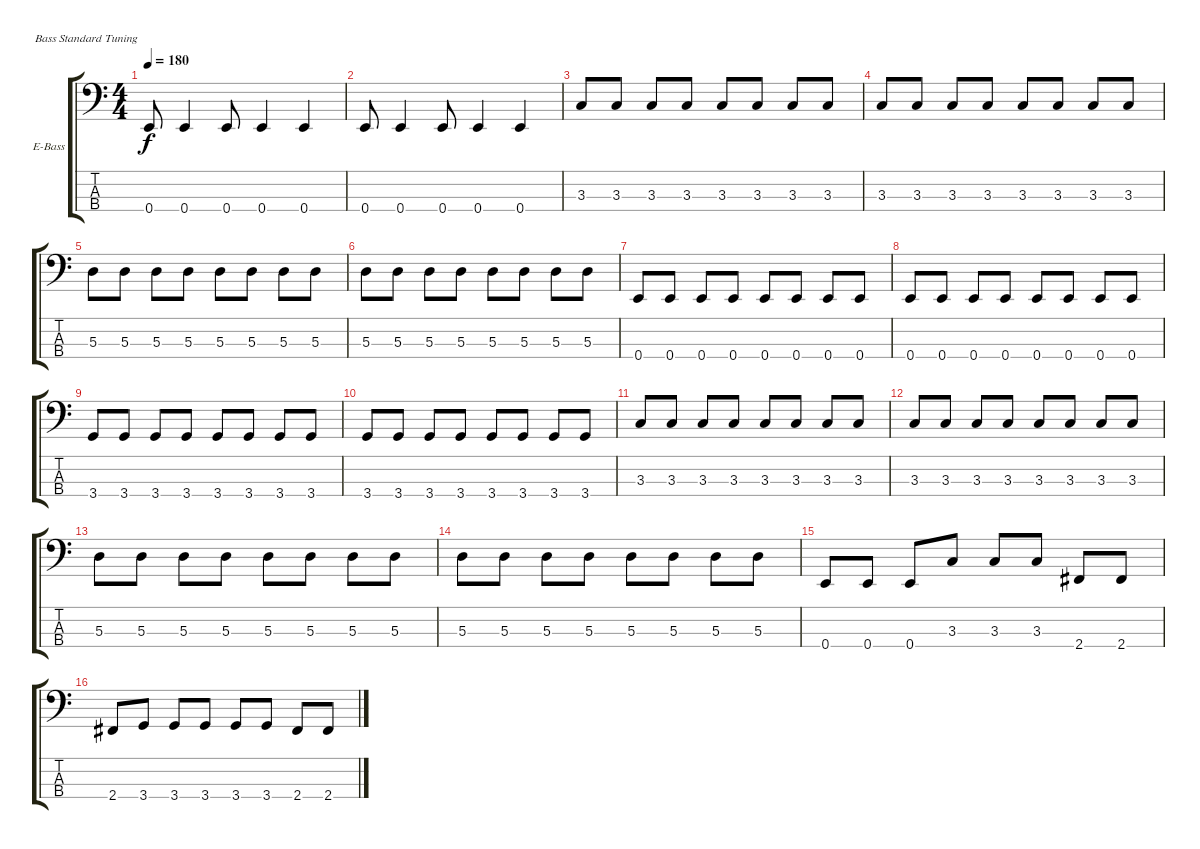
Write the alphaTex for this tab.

\defaultSystemsLayout 4
\bracketExtendMode groupsimilarinstruments
\firstSystemTrackNameOrientation horizontal
\otherSystemsTrackNameOrientation horizontal
\track ("Басс Гитара" "E-Bass") {instrument electricbassfinger}
\staff {score tabs}
\tuning (G2 D2 A1 E1)
\ts (4 4)
\tempo 180
\clef f4
\scale
0.333333
\ks c
0.4.8{dy f} 0.4.4 0.4.8 0.4.4 0.4.4 |
\scale
0.333333 0.4.8 0.4.4 0.4.8 0.4.4 0.4.4 |
\scale
0.333333 3.3.8 3.3.8 3.3.8 3.3.8 3.3.8 3.3.8 3.3.8 3.3.8 |
\scale
0.333333 3.3.8 3.3.8 3.3.8 3.3.8 3.3.8 3.3.8 3.3.8 3.3.8 |
\scale
0.333333 5.3.8 5.3.8 5.3.8 5.3.8 5.3.8 5.3.8 5.3.8 5.3.8 |
\scale
0.333333 5.3.8 5.3.8 5.3.8 5.3.8 5.3.8 5.3.8 5.3.8 5.3.8 |
\scale
0.333333 0.4.8 0.4.8 0.4.8 0.4.8 0.4.8 0.4.8 0.4.8 0.4.8 |
\scale
0.333333 0.4.8 0.4.8 0.4.8 0.4.8 0.4.8 0.4.8 0.4.8 0.4.8 |
\scale
0.333333 3.4.8 3.4.8 3.4.8 3.4.8 3.4.8 3.4.8 3.4.8 3.4.8 |
\scale
0.333333 3.4.8 3.4.8 3.4.8 3.4.8 3.4.8 3.4.8 3.4.8 3.4.8 |
\scale
0.333333 3.3.8 3.3.8 3.3.8 3.3.8 3.3.8 3.3.8 3.3.8 3.3.8 |
\scale
0.333333 3.3.8 3.3.8 3.3.8 3.3.8 3.3.8 3.3.8 3.3.8 3.3.8 |
\scale
0.333333 5.3.8 5.3.8 5.3.8 5.3.8 5.3.8 5.3.8 5.3.8 5.3.8 |
\scale
0.333333 5.3.8 5.3.8 5.3.8 5.3.8 5.3.8 5.3.8 5.3.8 5.3.8 |
\scale
0.333333 0.4.8 0.4.8 0.4.8 3.3.8 3.3.8 3.3.8 2.4.8 2.4.8 |
\scale
0.333333 2.4.8 3.4.8 3.4.8 3.4.8 3.4.8 3.4.8 2.4.8 2.4.8
